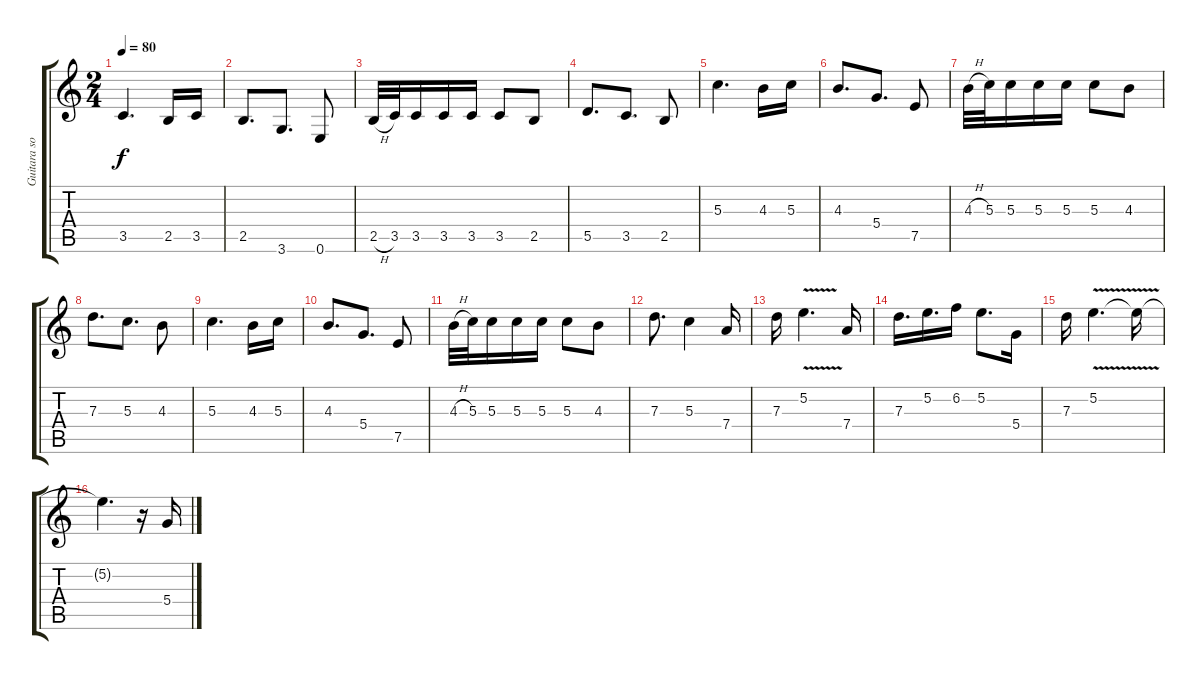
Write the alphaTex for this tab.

\track ("Guitara solo" "Guitara so") {instrument electricguitarjazz}
\staff {score tabs}
\tuning (E4 B3 G3 D3 A2 E2) {hide}
\ts (2 4)
\tempo 80
\clef g2
\ks aminor
3.5.4{d dy f} 2.5.16 3.5.16 |
2.5.8{d} 3.6.8{d} 0.6.8 |
2.5{h}.32 3.5.32 3.5.16 3.5.16 3.5.16 3.5.8 2.5.8 |
5.5.8{d} 3.5.8{d} 2.5.8 |
5.3.4{d} 4.3.16 5.3.16 |
4.3.8{d} 5.4.8{d} 7.5.8 |
4.3{h}.32 5.3.32 5.3.16 5.3.16 5.3.16 5.3.8 4.3.8 |
7.3.8{d} 5.3.8{d} 4.3.8 |
5.3.4{d} 4.3.16 5.3.16 |
4.3.8{d} 5.4.8{d} 7.5.8 |
4.3{h}.32 5.3.32 5.3.16 5.3.16 5.3.16 5.3.8 4.3.8 |
7.3.8{d} 5.3.4 7.4.16{volume 16 instrument distortionguitar} |
7.3.16 5.2{v}.4{d} 7.4.16 |
7.3.16{d} 5.2.16{d} 6.2.16 5.2.8{d} 5.4.16 |
7.3.16 5.2{v}.4{d} 5.2{t}.16 |
5.2{t}.4{d} r.16 5.4.16
